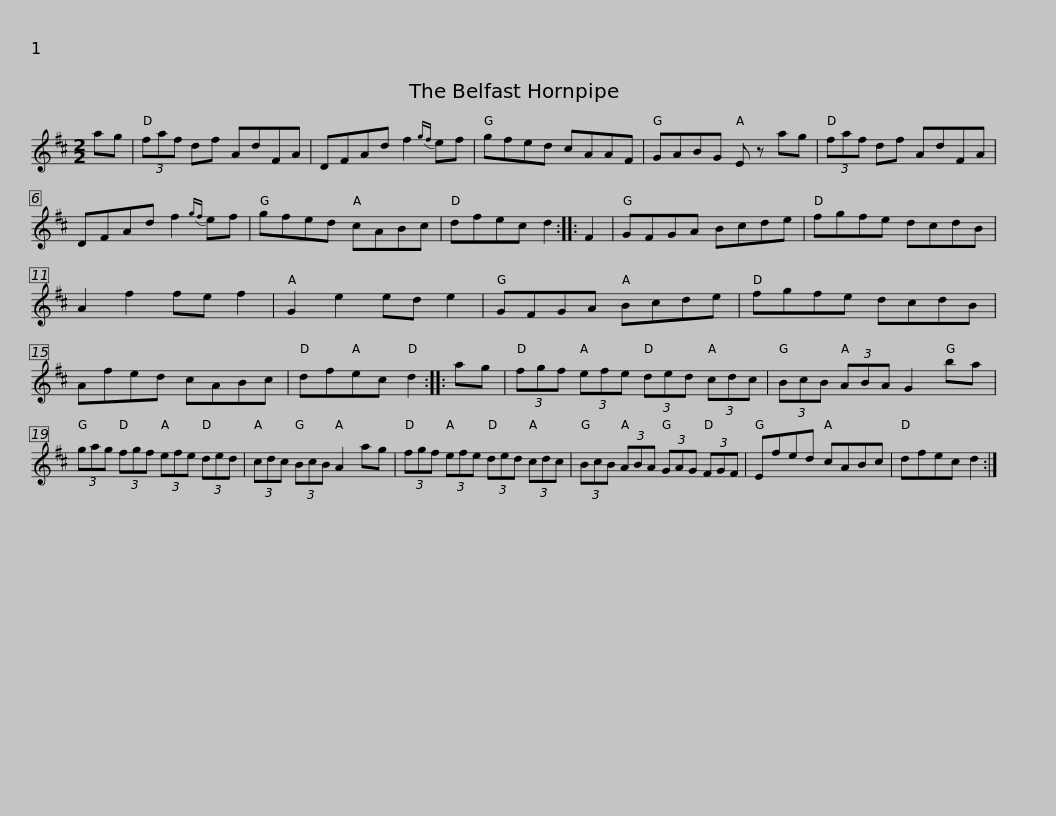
X:1
L:1/8
M:2/2
I:linebreak $
K:D
V:1 treble
V:1
 ag | (3faf df AdFA | DFAd f2{gf} ef | gfed cAAF | GABG E z ag |$ %5
 (3faf df AdFA | DFAd f2{gf} ef | gfed cABc | dfec d2 :: F2 | %10
 GFGA Bcde |$ fgfe dcdB | A2 f2 fe f2 | G2 e2 ed e2 | GFGA Bcde | %15
 fgfe dcdB | Afed cABc |$ dfec d2 :: ag | (3fgf (3efe (3ded (3cdc | %20
 (3BcB (3ABA G2 ba | (3gag (3fgf (3efe (3ded |$ (3cdc (3BcB A2 ag | (3fgf (3efe (3ded (3cdc | (3BcB (3ABA (3GAG (3FGF | %25
 Efed cABc | dfec d2 :| %27
